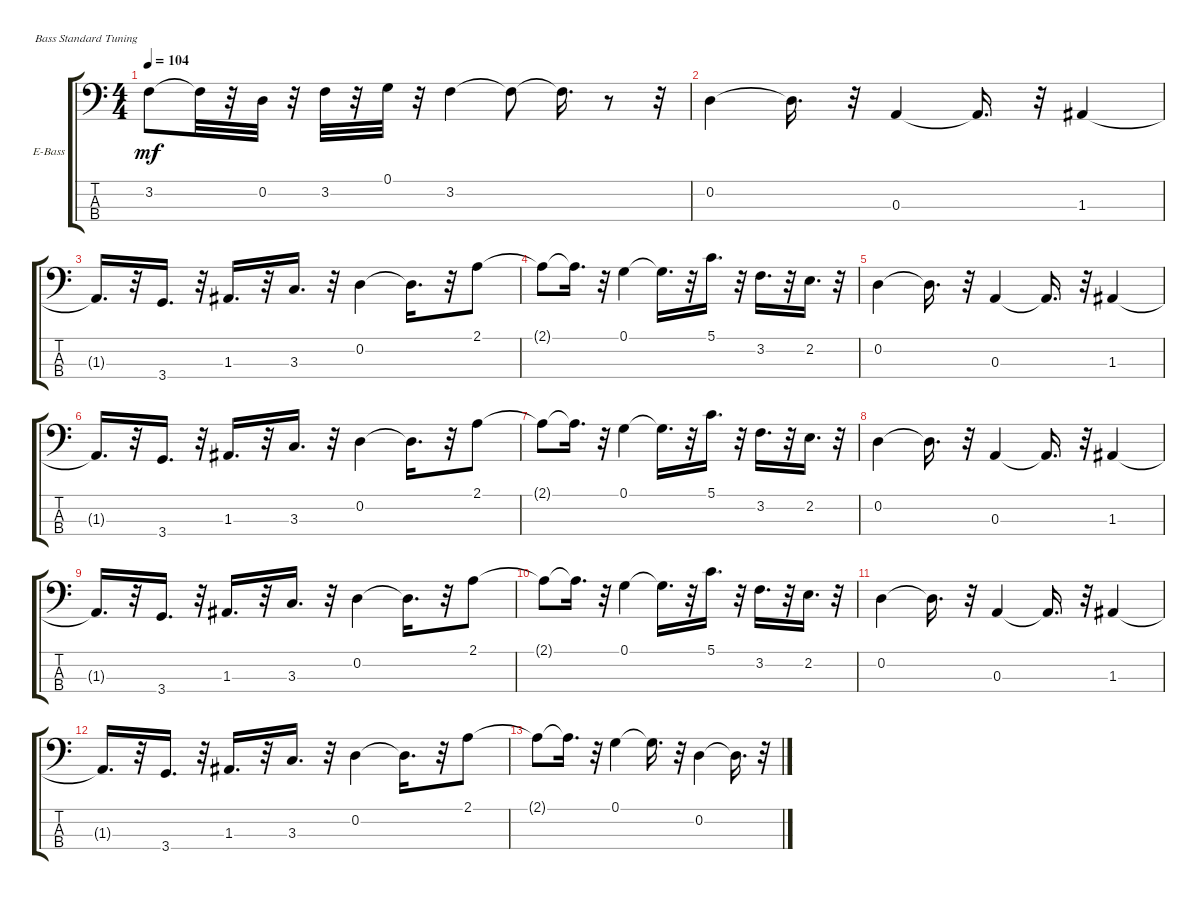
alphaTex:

\bracketExtendMode groupsimilarinstruments
\firstSystemTrackNameOrientation horizontal
\otherSystemsTrackNameOrientation horizontal
\track ("" "E-Bass") {instrument electricbassfinger}
\staff {score tabs}
\tuning (G2 D2 A1 E1)
\ts (4 4)
\tempo 104
\clef f4
\ks c
3.2.8{dy mf} 3.2{t}.32 r.32 0.2.32 r.32 3.2.32 r.32 0.1.32 r.32 3.2.4 3.2{t}.8 3.2{t}.16{d} r.8 r.32 |
0.2.4 0.2{t}.16{d} r.32 0.3.4 0.3{t}.16{d} r.32 1.3.4 |
1.3{t}.16{d} r.32 3.4.16{d} r.32 1.3.16{d} r.32 3.3.16{d} r.32 0.2.4 0.2{t}.16{d} r.32 2.1.8 |
2.1{t}.8 2.1{t}.16{d} r.32 0.1.4 0.1{t}.16{d} r.32 5.1.16{d} r.32 3.2.16{d} r.32 2.2.16{d} r.32 |
0.2.4 0.2{t}.16{d} r.32 0.3.4 0.3{t}.16{d} r.32 1.3.4 |
1.3{t}.16{d} r.32 3.4.16{d} r.32 1.3.16{d} r.32 3.3.16{d} r.32 0.2.4 0.2{t}.16{d} r.32 2.1.8 |
2.1{t}.8 2.1{t}.16{d} r.32 0.1.4 0.1{t}.16{d} r.32 5.1.16{d} r.32 3.2.16{d} r.32 2.2.16{d} r.32 |
0.2.4 0.2{t}.16{d} r.32 0.3.4 0.3{t}.16{d} r.32 1.3.4 |
1.3{t}.16{d} r.32 3.4.16{d} r.32 1.3.16{d} r.32 3.3.16{d} r.32 0.2.4 0.2{t}.16{d} r.32 2.1.8 |
2.1{t}.8 2.1{t}.16{d} r.32 0.1.4 0.1{t}.16{d} r.32 5.1.16{d} r.32 3.2.16{d} r.32 2.2.16{d} r.32 |
0.2.4 0.2{t}.16{d} r.32 0.3.4 0.3{t}.16{d} r.32 1.3.4 |
1.3{t}.16{d} r.32 3.4.16{d} r.32 1.3.16{d} r.32 3.3.16{d} r.32 0.2.4 0.2{t}.16{d} r.32 2.1.8 |
2.1{t}.8 2.1{t}.16{d} r.32 0.1.4 0.1{t}.16{d} r.32 0.2.4 0.2{t}.16{d} r.32
